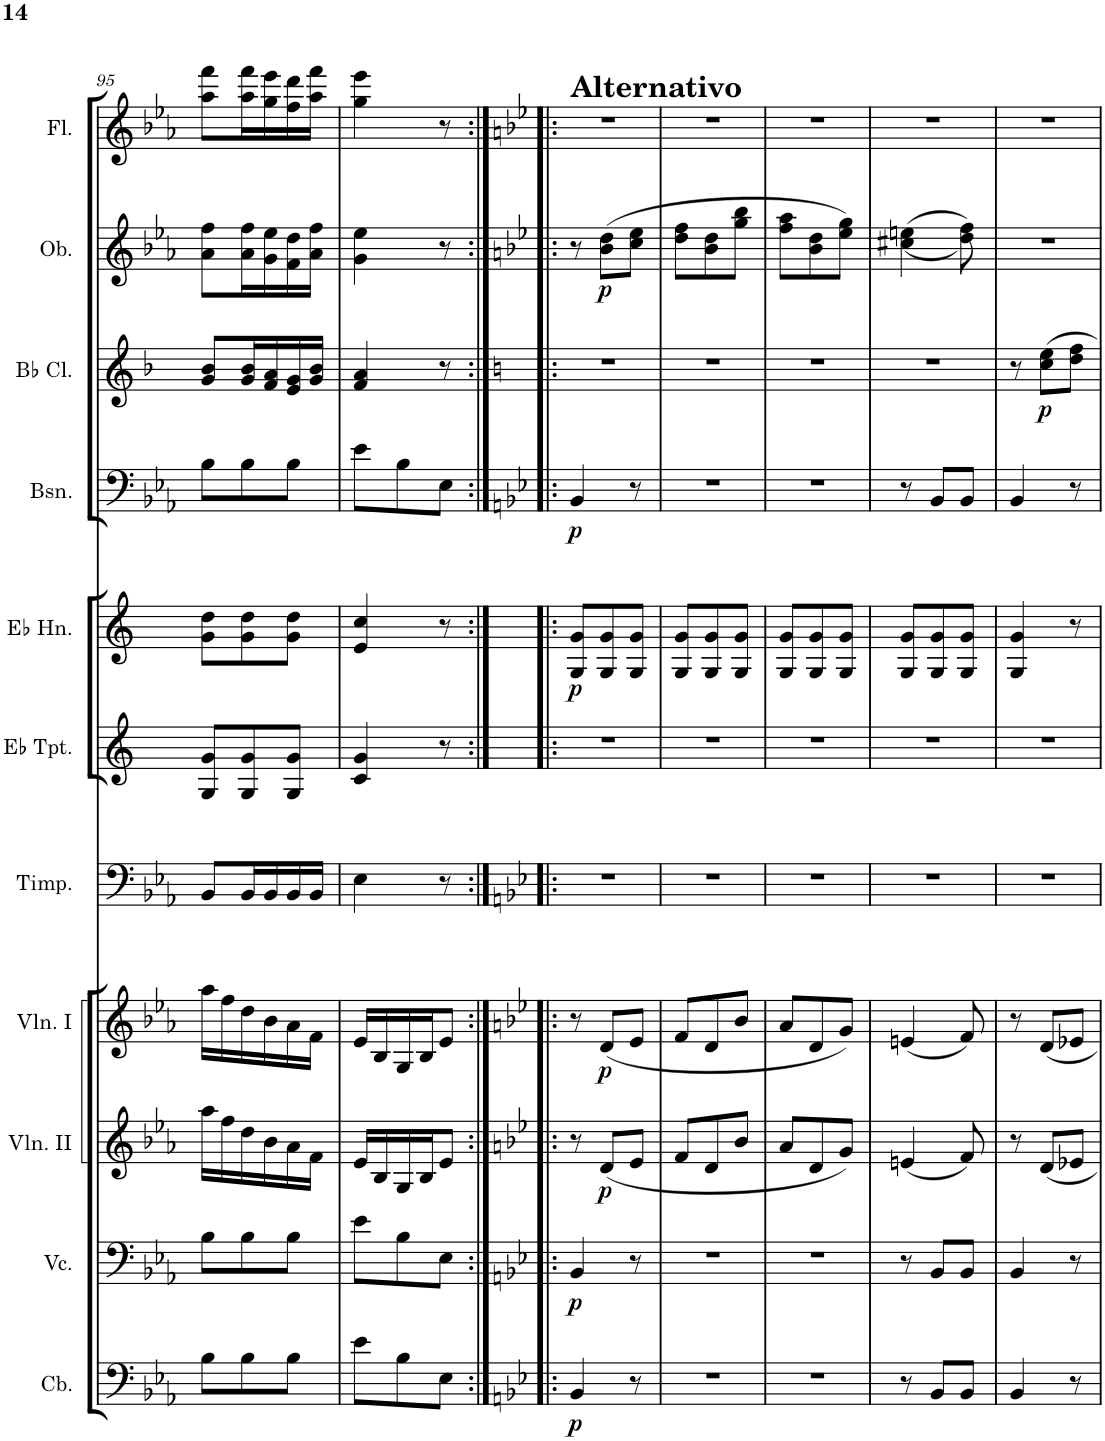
**kern	**dynam	**kern	**dynam	**kern	**dynam	**kern	**dynam	**kern	**kern	**kern	**dynam	**kern	**dynam	**kern	**dynam	**kern	**dynam	**kern	**kern
*part12	*part12	*part11	*part11	*part10	*part10	*part9	*part9	*part8	*part7	*part6	*part6	*part5	*part5	*part4	*part4	*part3	*part3	*part2	*part1
*staff12	*staff12	*staff11	*staff11	*staff10	*staff10	*staff9	*staff9	*staff8	*staff7	*staff6	*staff6	*staff5	*staff5	*staff4	*staff4	*staff3	*staff3	*staff2	*staff1
*I"Contrabasses	*	*I"Violoncellos	*	*I"Violins II	*	*I"Violins I	*	*I"Timpani	*I"Trumpets in D	*I"Horns in D	*	*I"Bassoons	*	*I"Clarinets in A	*	*I"Oboes	*	*I"Flutes	*I"Piccolo
*I'Cb.	*	*I'Vc.	*	*I'Vln. II	*	*I'Vln. I	*	*I'Timp.	*	*	*	*I'Bsn.	*	*	*	*I'Ob.	*	*I'Fl.	*I'Picc.
!!LO:PB:g=z
*clefF4	*	*clefF4	*	*clefG2	*	*clefG2	*	*clefF4	*clefG2	*clefG2	*	*clefF4	*	*clefG2	*	*clefG2	*	*clefG2	*clefG2
*Trd7c12	*	*	*	*	*	*	*	*	*Trd-2c-3	*Trd5c9	*	*	*	*Trd1c2	*	*	*	*	*Trd-7c-12
*k[b-e-a-]	*	*k[b-e-a-]	*	*k[b-e-a-]	*	*k[b-e-a-]	*	*k[b-e-a-]	*k[]	*k[]	*	*k[b-e-a-]	*	*k[b-]	*	*k[b-e-a-]	*	*k[b-e-a-]	*k[b-e-a-]
*M3/8	*	*M3/8	*	*M3/8	*	*M3/8	*	*M3/8	*M3/8	*M3/8	*	*M3/8	*	*M3/8	*	*M3/8	*	*M3/8	*M3/8
=95	=95	=95	=95	=95	=95	=95	=95	=95	=95	=95	=95	=95	=95	=95	=95	=95	=95	=95	=95
8B-\L	.	8B-\L	.	16aa-\LL	.	16aa-\LL	.	8BB-/L	8G/ 8g/L	8g\ 8dd\L	.	8B-\L	.	8g/ 8b-/L	.	8a-\ 8ff\L	.	8aa-\ 8fff\L	4.r
.	.	.	.	16ff\	.	16ff\	.	.	.	.	.	.	.	.	.	.	.	.	.
8B-\	.	8B-\	.	16dd\	.	16dd\	.	16BB-/L	8G/ 8g/	8g\ 8dd\	.	8B-\	.	16g/ 16b-/L	.	16a-\ 16ff\L	.	16aa-\ 16fff\L	.
.	.	.	.	16b-\	.	16b-\	.	16BB-/	.	.	.	.	.	16f/ 16a/	.	16g\ 16ee-\	.	16gg\ 16eee-\	.
8B-\J	.	8B-\J	.	16a-\	.	16a-\	.	16BB-/	8G/ 8g/J	8g\ 8dd\J	.	8B-\J	.	16e/ 16g/	.	16f\ 16dd\	.	16ff\ 16ddd\	.
.	.	.	.	16f\JJ	.	16f\JJ	.	16BB-/JJ	.	.	.	.	.	16g/ 16b-/JJ	.	16a-\ 16ff\JJ	.	16aa-\ 16fff\JJ	.
=96	=96	=96	=96	=96	=96	=96	=96	=96	=96	=96	=96	=96	=96	=96	=96	=96	=96	=96	=96
8e-\L	.	8e-\L	.	16e-/LL	.	16e-/LL	.	4E-\	4c/ 4g/	4e/ 4cc/	.	8e-\L	.	4f/ 4a/	.	4g\ 4ee-\	.	4gg\ 4eee-\	4.r
.	.	.	.	16B-/	.	16B-/	.	.	.	.	.	.	.	.	.	.	.	.	.
8B-\	.	8B-\	.	16G/	.	16G/	.	.	.	.	.	8B-\	.	.	.	.	.	.	.
.	.	.	.	16B-/J	.	16B-/J	.	.	.	.	.	.	.	.	.	.	.	.	.
8E-\J	.	8E-\J	.	8e-/J	.	8e-/J	.	8r	8r	8r	.	8E-\J	.	8r	.	8r	.	8r	.
=97:|!|:	=97:|!|:	=97:|!|:	=97:|!|:	=97:|!|:	=97:|!|:	=97:|!|:	=97:|!|:	=97:|!|:	=97:|!|:	=97:|!|:	=97:|!|:	=97:|!|:	=97:|!|:	=97:|!|:	=97:|!|:	=97:|!|:	=97:|!|:	=97:|!|:	=97:|!|:
*k[b-e-]	*	*k[b-e-]	*	*k[b-e-]	*	*k[b-e-]	*	*k[b-e-]	*k[]	*k[]	*	*k[b-e-]	*	*k[]	*	*k[b-e-]	*	*k[b-e-]	*k[b-e-]
!	!	!	!	!	!	!	!	!	!	!	!	!	!	!	!	!	!	!LO:TX:a:B:t=Alternativo	!
!	!LO:DY:b	!	!LO:DY:b	!	!	!	!	!	!	!	!LO:DY:b	!	!LO:DY:b	!	!	!	!	!	!
4BB-/	p	4BB-/	p	8r	.	8r	.	4.r	4.r	8G/ 8g/L	p	4BB-/	p	4.r	.	8r	.	4.r	4.r
!	!	!	!	!	!LO:DY:b	!	!LO:DY:b	!	!	!	!	!	!	!	!	!	!LO:DY:b	!	!
.	.	.	.	(8d/L	p	(8d/L	p	.	.	8G/ 8g/	.	.	.	.	.	(8b-\ 8dd\L	p	.	.
8r	.	8r	.	8e-/J	.	8e-/J	.	.	.	8G/ 8g/J	.	8r	.	.	.	8cc\ 8ee-\J	.	.	.
=98	=98	=98	=98	=98	=98	=98	=98	=98	=98	=98	=98	=98	=98	=98	=98	=98	=98	=98	=98
4.r	.	4.r	.	8f/L	.	8f/L	.	4.r	4.r	8G/ 8g/L	.	4.r	.	4.r	.	8dd\ 8ff\L	.	4.r	4.r
.	.	.	.	8d/	.	8d/	.	.	.	8G/ 8g/	.	.	.	.	.	8b-\ 8dd\	.	.	.
.	.	.	.	8b-/J	.	8b-/J	.	.	.	8G/ 8g/J	.	.	.	.	.	8gg\ 8bb-\J	.	.	.
=99	=99	=99	=99	=99	=99	=99	=99	=99	=99	=99	=99	=99	=99	=99	=99	=99	=99	=99	=99
4.r	.	4.r	.	8a/L	.	8a/L	.	4.r	4.r	8G/ 8g/L	.	4.r	.	4.r	.	8ff\ 8aa\L	.	4.r	4.r
.	.	.	.	8d/	.	8d/	.	.	.	8G/ 8g/	.	.	.	.	.	8b-\ 8dd\	.	.	.
.	.	.	.	8g/J)	.	8g/J)	.	.	.	8G/ 8g/J	.	.	.	.	.	8ee-\ 8gg\J)	.	.	.
=100	=100	=100	=100	=100	=100	=100	=100	=100	=100	=100	=100	=100	=100	=100	=100	=100	=100	=100	=100
8r	.	8r	.	(4en/	.	(4en/	.	4.r	4.r	8G/ 8g/L	.	8r	.	4.r	.	(<(4cc#X\ 4een\	.	4.r	4.r
8BB-/L	.	8BB-/L	.	.	.	.	.	.	.	8G/ 8g/	.	8BB-/L	.	.	.	.	.	.	.
8BB-/J	.	8BB-/J	.	8f/)	.	8f/)	.	.	.	8G/ 8g/J	.	8BB-/J	.	.	.	8dd\ 8ff\))	.	.	.
=101	=101	=101	=101	=101	=101	=101	=101	=101	=101	=101	=101	=101	=101	=101	=101	=101	=101	=101	=101
4BB-/	.	4BB-/	.	8r	.	8r	.	4.r	4.r	4G/ 4g/	.	4BB-/	.	8r	.	4.r	.	4.r	4.r
!	!	!	!	!	!	!	!	!	!	!	!	!	!	!	!LO:DY:b	!	!	!	!
.	.	.	.	8d/L	.	8d/L	.	.	.	.	.	.	.	8cc\ 8ee\L	p	.	.	.	.
8r	.	8r	.	8e-X/J	.	8e-X/J	.	.	.	8r	.	8r	.	8dd\ 8ff\J	.	.	.	.	.
=	=	=	=	=	=	=	=	=	=	=	=	=	=	=	=	=	=	=	=
*-	*-	*-	*-	*-	*-	*-	*-	*-	*-	*-	*-	*-	*-	*-	*-	*-	*-	*-	*-
